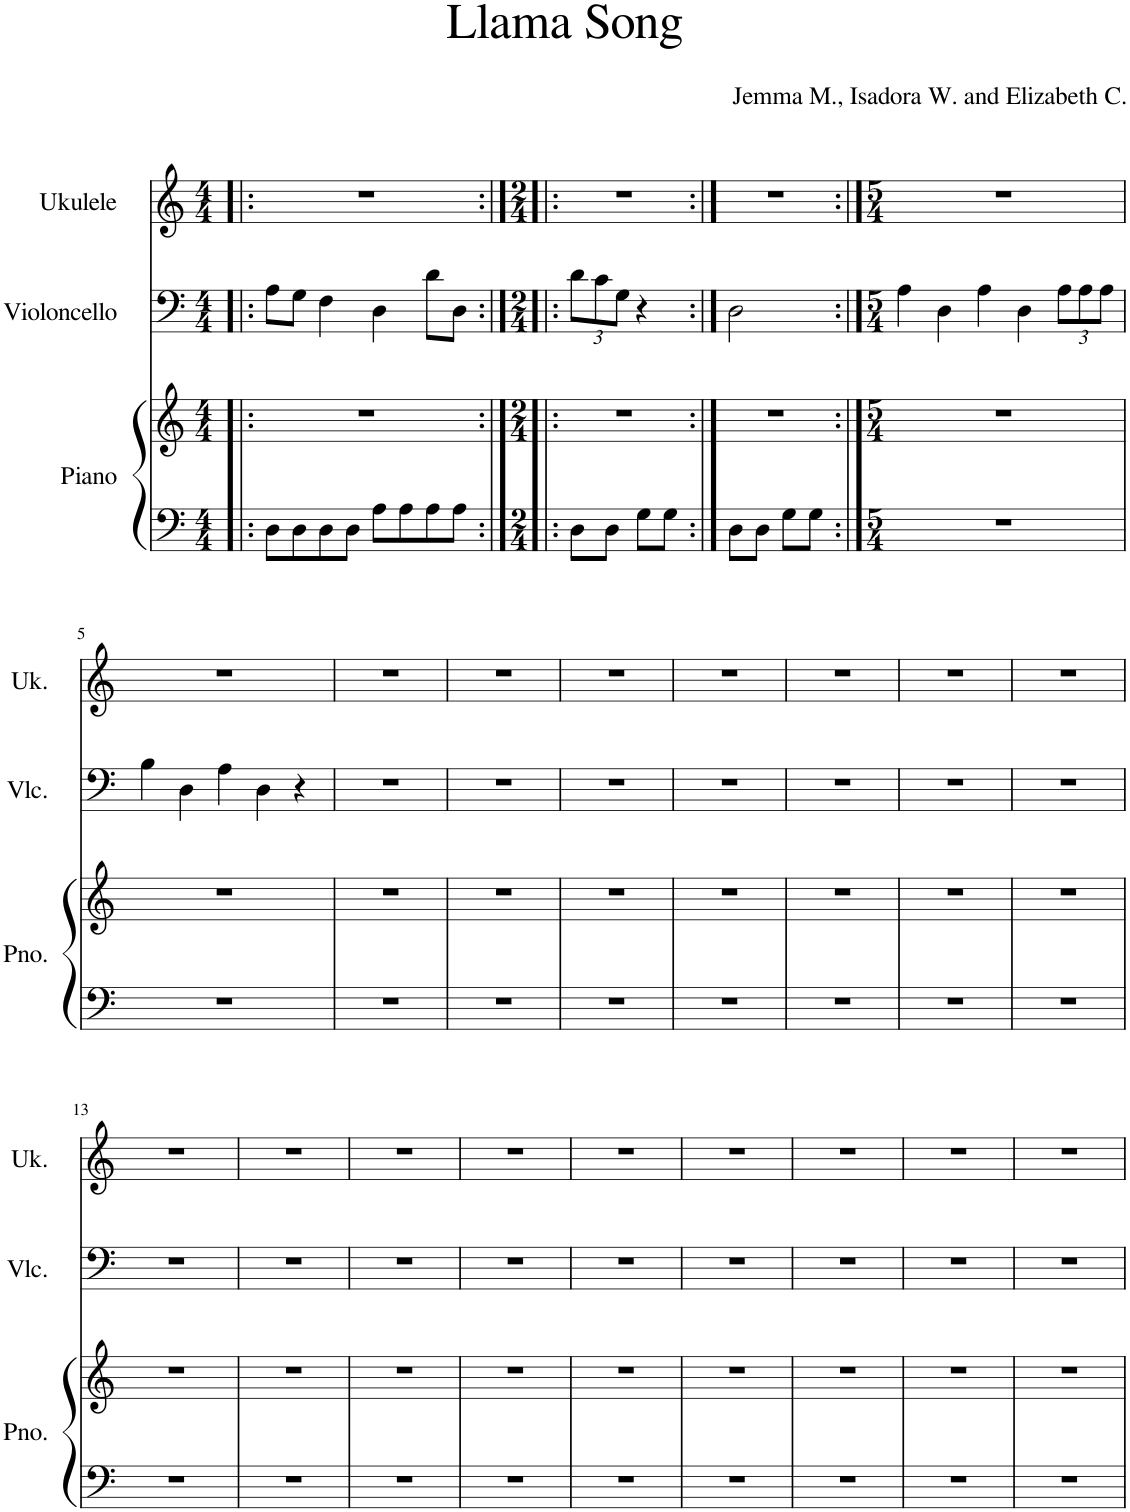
**kern	**kern	**kern	**kern
*part3	*part3	*part2	*part1
*staff4	*staff3	*staff2	*staff1
*I"Piano	*	*I"Violoncello	*I"Ukulele
*I'Pno.	*	*I'Vlc.	*I'Uk.
*clefF4	*clefG2	*clefF4	*clefG2
*k[]	*k[]	*k[]	*k[]
*M4/4	*M4/4	*M4/4	*M4/4
=1!|:	=1!|:	=1!|:	=1!|:
8D\L	1r	8A\L	1r
8D\	.	8G\J	.
8D\	.	4F\	.
8D\J	.	.	.
8A\L	.	4D\	.
8A\	.	.	.
8A\	.	8d\L	.
8A\J	.	8D\J	.
=2:|!|:	=2:|!|:	=2:|!|:	=2:|!|:
*M2/4	*M2/4	*M2/4	*M2/4
*	*	*Xbrackettup	*
8D\L	2r	12d\L	2r
.	.	12c\	.
8D\J	.	.	.
.	.	12G\J	.
8G\L	.	4r	.
8G\J	.	.	.
=3:|!	=3:|!	=3:|!	=3:|!
8D\L	2r	2D\	2r
8D\J	.	.	.
8G\L	.	.	.
8G\J	.	.	.
=4:|!	=4:|!	=4:|!	=4:|!
*M5/4	*M5/4	*M5/4	*M5/4
4%5r	4%5r	4A\	4%5r
.	.	4D\	.
.	.	4A\	.
.	.	4D\	.
.	.	12A\L	.
.	.	12A\	.
.	.	12A\J	.
!!LO:LB:g=z
=5	=5	=5	=5
4%5r	4%5r	4B\	4%5r
.	.	4D\	.
.	.	4A\	.
.	.	4D\	.
.	.	4r	.
=6	=6	=6	=6
4%5r	4%5r	4%5r	4%5r
=7	=7	=7	=7
4%5r	4%5r	4%5r	4%5r
=8	=8	=8	=8
4%5r	4%5r	4%5r	4%5r
=9	=9	=9	=9
4%5r	4%5r	4%5r	4%5r
=10	=10	=10	=10
4%5r	4%5r	4%5r	4%5r
=11	=11	=11	=11
4%5r	4%5r	4%5r	4%5r
=12	=12	=12	=12
4%5r	4%5r	4%5r	4%5r
!!LO:LB:g=z
=13	=13	=13	=13
4%5r	4%5r	4%5r	4%5r
=14	=14	=14	=14
4%5r	4%5r	4%5r	4%5r
=15	=15	=15	=15
4%5r	4%5r	4%5r	4%5r
=16	=16	=16	=16
4%5r	4%5r	4%5r	4%5r
=17	=17	=17	=17
4%5r	4%5r	4%5r	4%5r
=18	=18	=18	=18
4%5r	4%5r	4%5r	4%5r
=19	=19	=19	=19
4%5r	4%5r	4%5r	4%5r
=20	=20	=20	=20
4%5r	4%5r	4%5r	4%5r
=21	=21	=21	=21
4%5r	4%5r	4%5r	4%5r
=	=	=	=
*-	*-	*-	*-
